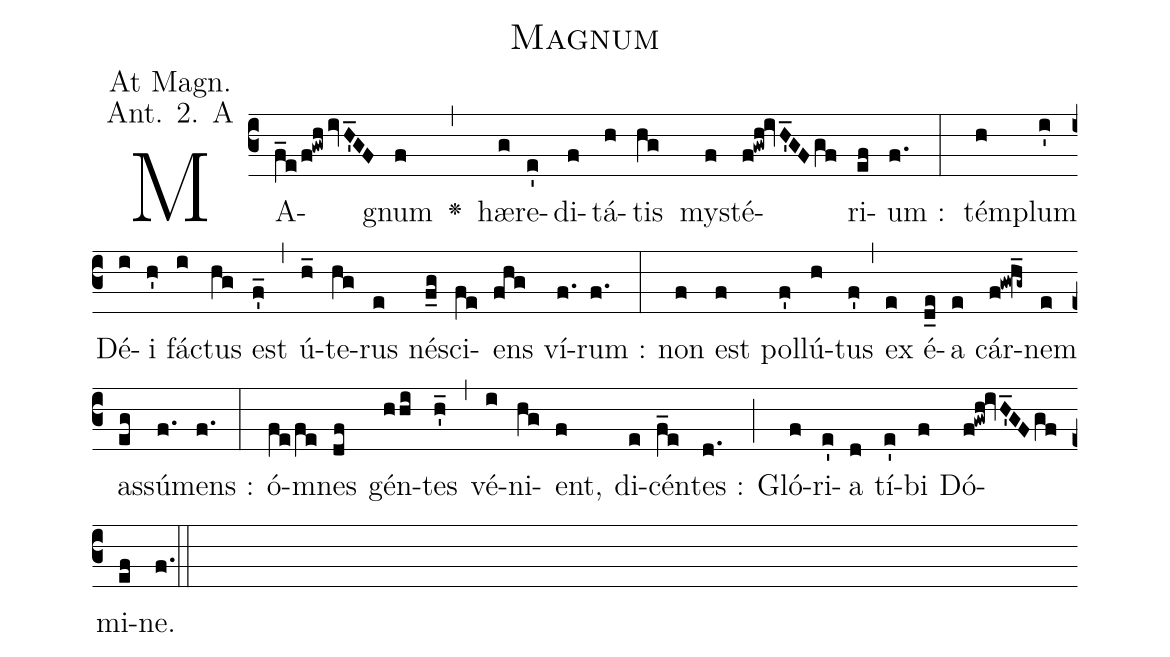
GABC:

name: Magnum;
office-part: Magnificat Antiphon;
mode: 2A;
annotation: At Magn.;
annotation: Ant. 2. A;
def-m1:}{\greseteolcustos{manual}{;
def-m2:\ifx\breakbeforeEuouae\undefined\else;
def-m3:\fi}\ifx\noeuouae\undefined\def\noeuouae{F}\fi\if\noeuouae F{;
def-m4:}\fi;
%%
(c3)MA(f_e/f!gwhivH'_GF)gnum(f) <v>\greheightstar</v>(,) hæ(g)re(e')di(f)tá(h)tis(hg) my(f)sté(f!gwh!ivH'_GFgf)ri(ef)um :(f.) (:)
tém(h)plum(i') Dé(i)i(h') fá(i)ctus(hg) est(f'_) (,) ú(h_)te(hg)rus(e) né(f_g)sci(fe)ens(fhg) ví(f.)rum :(f.) (:)
non(f) est(f) pol(f')lú(h)tus(f') (,) ex(e) é(d_e)a(e) cár(f!gw!h_g~)nem(e) as(eg)sú(f.)mens :(f.) (:)
ó(fe/fe)mnes(df) gén(hhi)tes(h'_) (,) vé(i)ni(hg)ent,(f) di(e)cén(f_e)tes :(d.) (;)
Gló(f)ri(e')a(d) tí(e')bi(f) Dó(f!gwh!ivH'_GFgf)mi(ef[em1])ne.(f.) (::[em2]z[em3])

E(h) u(h) o(h) u(g) a(e) e.(f.) (::[em4])
